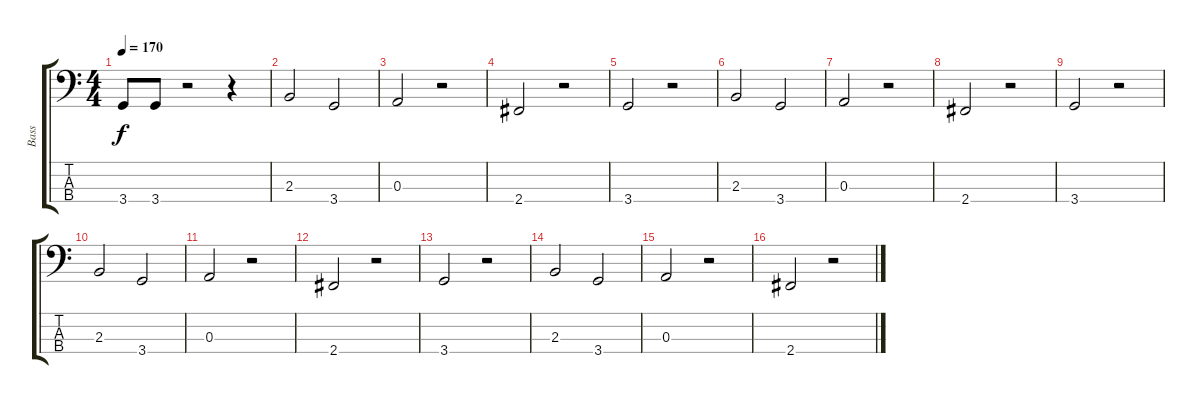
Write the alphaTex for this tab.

\track ("Bass" "Bass") {instrument electricbasspick}
\staff {score tabs}
\tuning (G2 D2 A1 E1) {hide}
\ts (4 4)
\tempo 170
\clef f4
\ks c
3.4.8{dy f} 3.4.8 r.2 r.4 |
2.3.2 3.4.2 |
0.3.2 r.2 |
2.4.2 r.2 |
3.4.2 r.2 |
2.3.2 3.4.2 |
0.3.2 r.2 |
2.4.2 r.2 |
3.4.2 r.2 |
2.3.2 3.4.2 |
0.3.2 r.2 |
2.4.2 r.2 |
3.4.2 r.2 |
2.3.2 3.4.2 |
0.3.2 r.2 |
2.4.2 r.2
